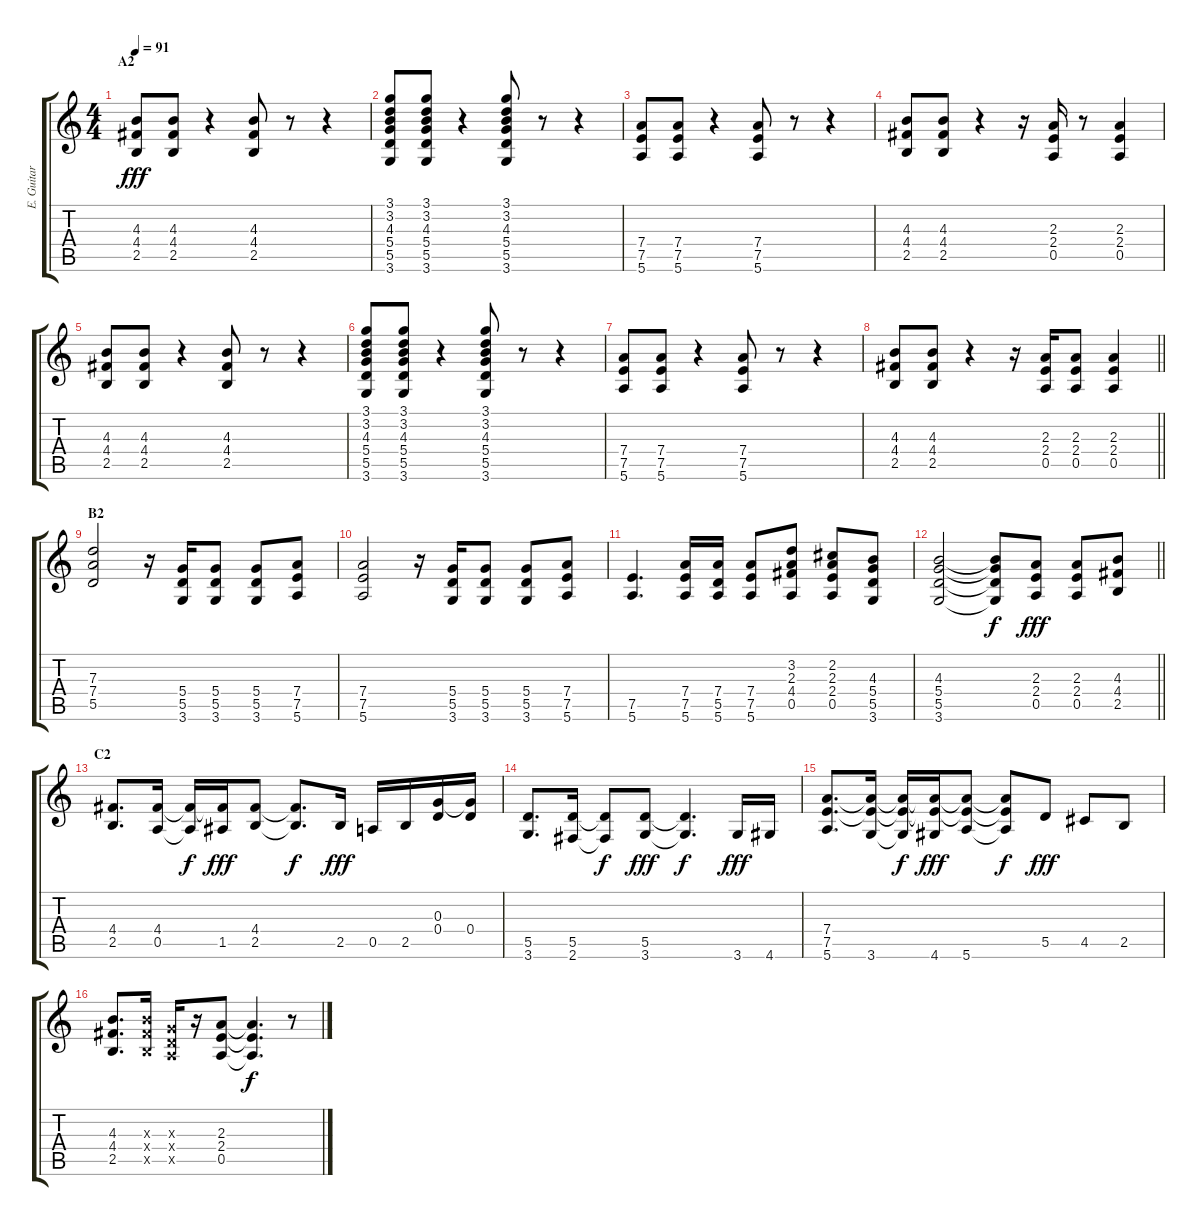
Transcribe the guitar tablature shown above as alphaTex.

\track ("E. Guitar 3 (Rhythm)" "E. Guitar ") {instrument distortionguitar}
\staff {score tabs}
\tuning (E4 B3 G3 D3 A2 E2) {hide}
\ts (4 4)
\section ("" "A2")
\tempo 91
\clef g2
\ks c
(4.3 4.4 2.5).8{dy fff} (4.3 4.4 2.5).8 r.4 (4.3 4.4 2.5).8 r.8 r.4 |
(3.1 3.2 4.3 5.4 5.5 3.6).8 (3.1 3.2 4.3 5.4 5.5 3.6).8 r.4 (3.1 3.2 4.3 5.4 5.5 3.6).8 r.8 r.4 |
(7.4 7.5 5.6).8 (7.4 7.5 5.6).8 r.4 (7.4 7.5 5.6).8 r.8 r.4 |
(4.3 4.4 2.5).8 (4.3 4.4 2.5).8 r.4 r.16 (2.3 2.4 0.5).16 r.8 (2.3 2.4 0.5).4 |
(4.3 4.4 2.5).8 (4.3 4.4 2.5).8 r.4 (4.3 4.4 2.5).8 r.8 r.4 |
(3.1 3.2 4.3 5.4 5.5 3.6).8 (3.1 3.2 4.3 5.4 5.5 3.6).8 r.4 (3.1 3.2 4.3 5.4 5.5 3.6).8 r.8 r.4 |
(7.4 7.5 5.6).8 (7.4 7.5 5.6).8 r.4 (7.4 7.5 5.6).8 r.8 r.4 |
\barLineRight lightlight
(4.3 4.4 2.5).8 (4.3 4.4 2.5).8 r.4 r.16 (2.3 2.4 0.5).16 (2.3 2.4 0.5).8 (2.3 2.4 0.5).4 |
\section ("" "B2")
(7.3 7.4 5.5).2 r.16 (5.4 5.5 3.6).16 (5.4 5.5 3.6).8 (5.4 5.5 3.6).8 (7.4 7.5 5.6).8 |
(7.4 7.5 5.6).2 r.16 (5.4 5.5 3.6).16 (5.4 5.5 3.6).8 (5.4 5.5 3.6).8 (7.4 7.5 5.6).8 |
(7.5 5.6).4{d} (7.4 7.5 5.6).16 (7.4 5.5 5.6).16 (7.4 7.5 5.6).8 (3.2 2.3 4.4 0.5).8 (2.2 2.3 2.4 0.5).8 (4.3 5.4 5.5 3.6).8 |
\barLineRight lightlight
(4.3 5.4 5.5 3.6).2 (4.3{t} 5.4{t} 5.5{t} 3.6{t}).8{dy f} (2.3 2.4 0.5).8{dy fff} (2.3 2.4 0.5).8 (4.3 4.4 2.5).8 |
\section ("" "C2")
(4.4 2.5).8{d} (4.4 0.5).16 (4.4{t} 0.5{t}).16{dy f} (4.4{t} 1.5).16{dy fff} (4.4 2.5).8 (4.4{t} 2.5{t}).8{d dy f} 2.5.16{dy fff} 0.5.16 2.5.16 (0.3 0.4).16 (0.3{t} 0.4).16 |
(5.5 3.6).8{d} (5.5 2.6).16 (5.5{t} 2.6{t}).8{dy f} (5.5 3.6).8{dy fff} (5.5{t} 3.6{t}).4{d dy f} 3.6.16{dy fff} 4.6.16 |
(7.4 7.5 5.6).8{d} (7.4{t} 7.5{t} 3.6).16 (7.4{t} 7.5{t} 3.6{t}).16{dy f} (7.4{t} 7.5{t} 4.6).16{dy fff} (7.4{t} 7.5{t} 5.6).8 (7.4{t} 7.5{t} 5.6{t}).8{dy f} 5.5.8{dy fff} 4.5.8 2.5.8 |
(4.3 4.4 2.5).8{d} (4.3{x} 4.4{x} 2.5{x}).16 (0.3{x} 0.4{x} 0.5{x}).16 r.16 (2.3 2.4 0.5).8 (2.3{t} 2.4{t} 0.5{t}).4{d dy f} r.8
